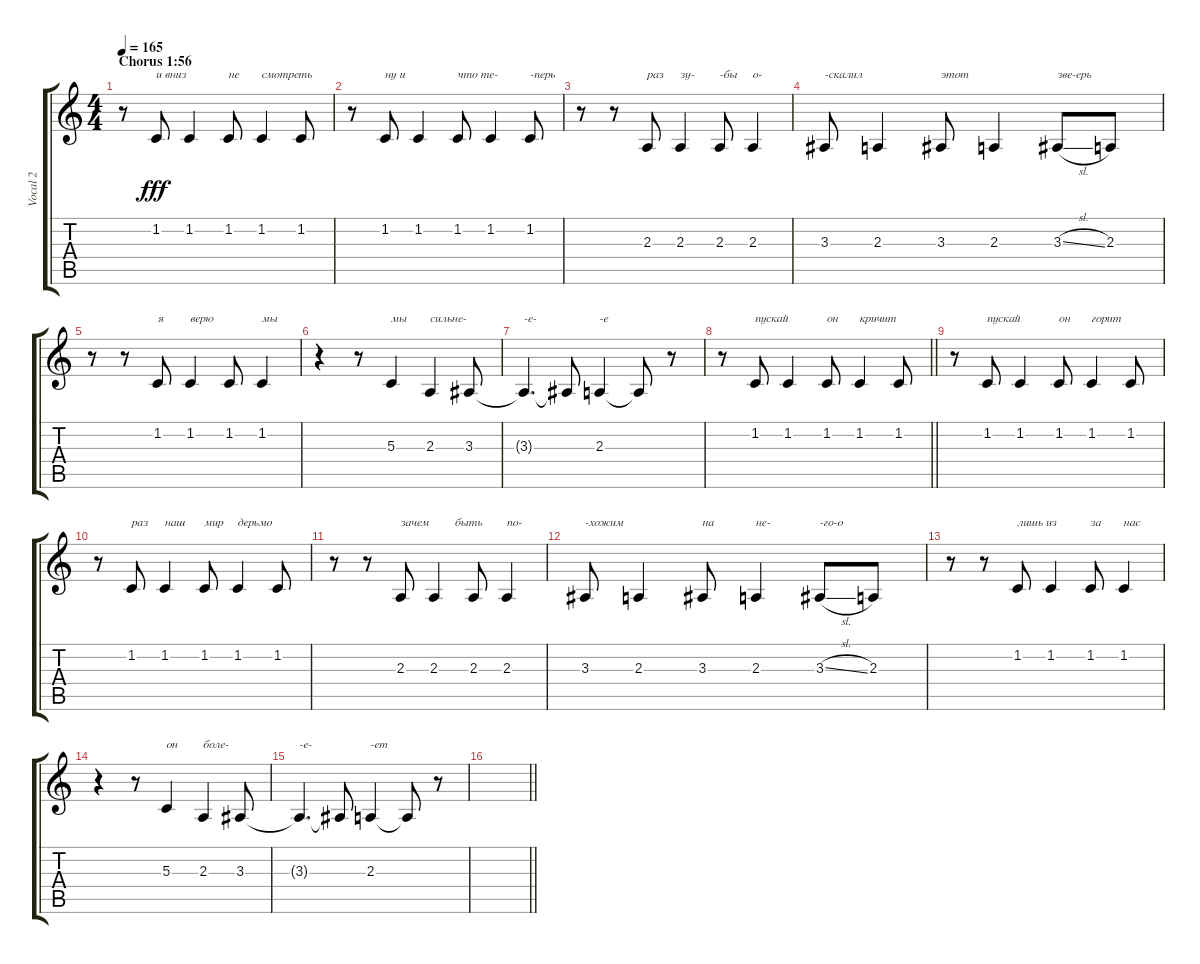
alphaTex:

\track ("Vocal 2" "Vocal 2") {instrument altosax}
\staff {score tabs}
\tuning (E4 B3 G3 D3 A2 E2) {hide}
\ts (4 4)
\section ("" "Chorus 1:56")
\tempo 165
\clef g2
\ks c
r.8{dy fff} 1.2.8{txt "и вниз"} 1.2.4 1.2.8{txt "не"} 1.2.4{txt "смотреть"} 1.2.8 |
r.8 1.2.8{txt "ну и"} 1.2.4 1.2.8{txt "что те-"} 1.2.4 1.2.8{txt "-перь"} |
r.8 r.8 2.3.8{txt "раз"} 2.3.4{txt "зу-"} 2.3.8{txt "-бы"} 2.3.4{txt "о-"} |
3.3.8{txt "-скалил"} 2.3.4 3.3.8{txt "этот"} 2.3.4 3.3{sl}.8{txt "зве-ерь"} 2.3.8 |
r.8 r.8 1.2.8{txt "я"} 1.2.4{txt "верю"} 1.2.8 1.2.4{txt "мы"} |
r.4 r.8 5.3.4{txt "мы"} 2.3.4{txt "сильне-"} 3.3.8 |
3.3{t}.4{d txt "-е-"} 3.3{t}.8 2.3.4{txt "-е"} 2.3{t}.8 r.8 |
\barLineRight lightlight
r.8 1.2.8{txt "пускай"} 1.2.4 1.2.8{txt "он"} 1.2.4{txt "кричит"} 1.2.8 |
r.8 1.2.8{txt "пускай"} 1.2.4 1.2.8{txt "он"} 1.2.4{txt "горит"} 1.2.8 |
r.8 1.2.8{txt "раз"} 1.2.4{txt "наш"} 1.2.8{txt "мир"} 1.2.4{txt "дерьмо"} 1.2.8 |
r.8 r.8 2.3.8{txt "зачем"} 2.3.4{txt "       быть"} 2.3.8 2.3.4{txt "по-"} |
3.3.8{txt "-хожим"} 2.3.4 3.3.8{txt "на"} 2.3.4{txt "не-"} 3.3{sl}.8{txt "-го-о"} 2.3.8 |
r.8 r.8 1.2.8{txt "лишь из"} 1.2.4 1.2.8{txt "за"} 1.2.4{txt "нас"} |
r.4 r.8 5.3.4{txt "он"} 2.3.4{txt "боле-"} 3.3.8 |
3.3{t}.4{d txt "-е-"} 3.3{t}.8 2.3.4{txt "-ет"} 2.3{t}.8 r.8 |
\barLineRight lightlight
